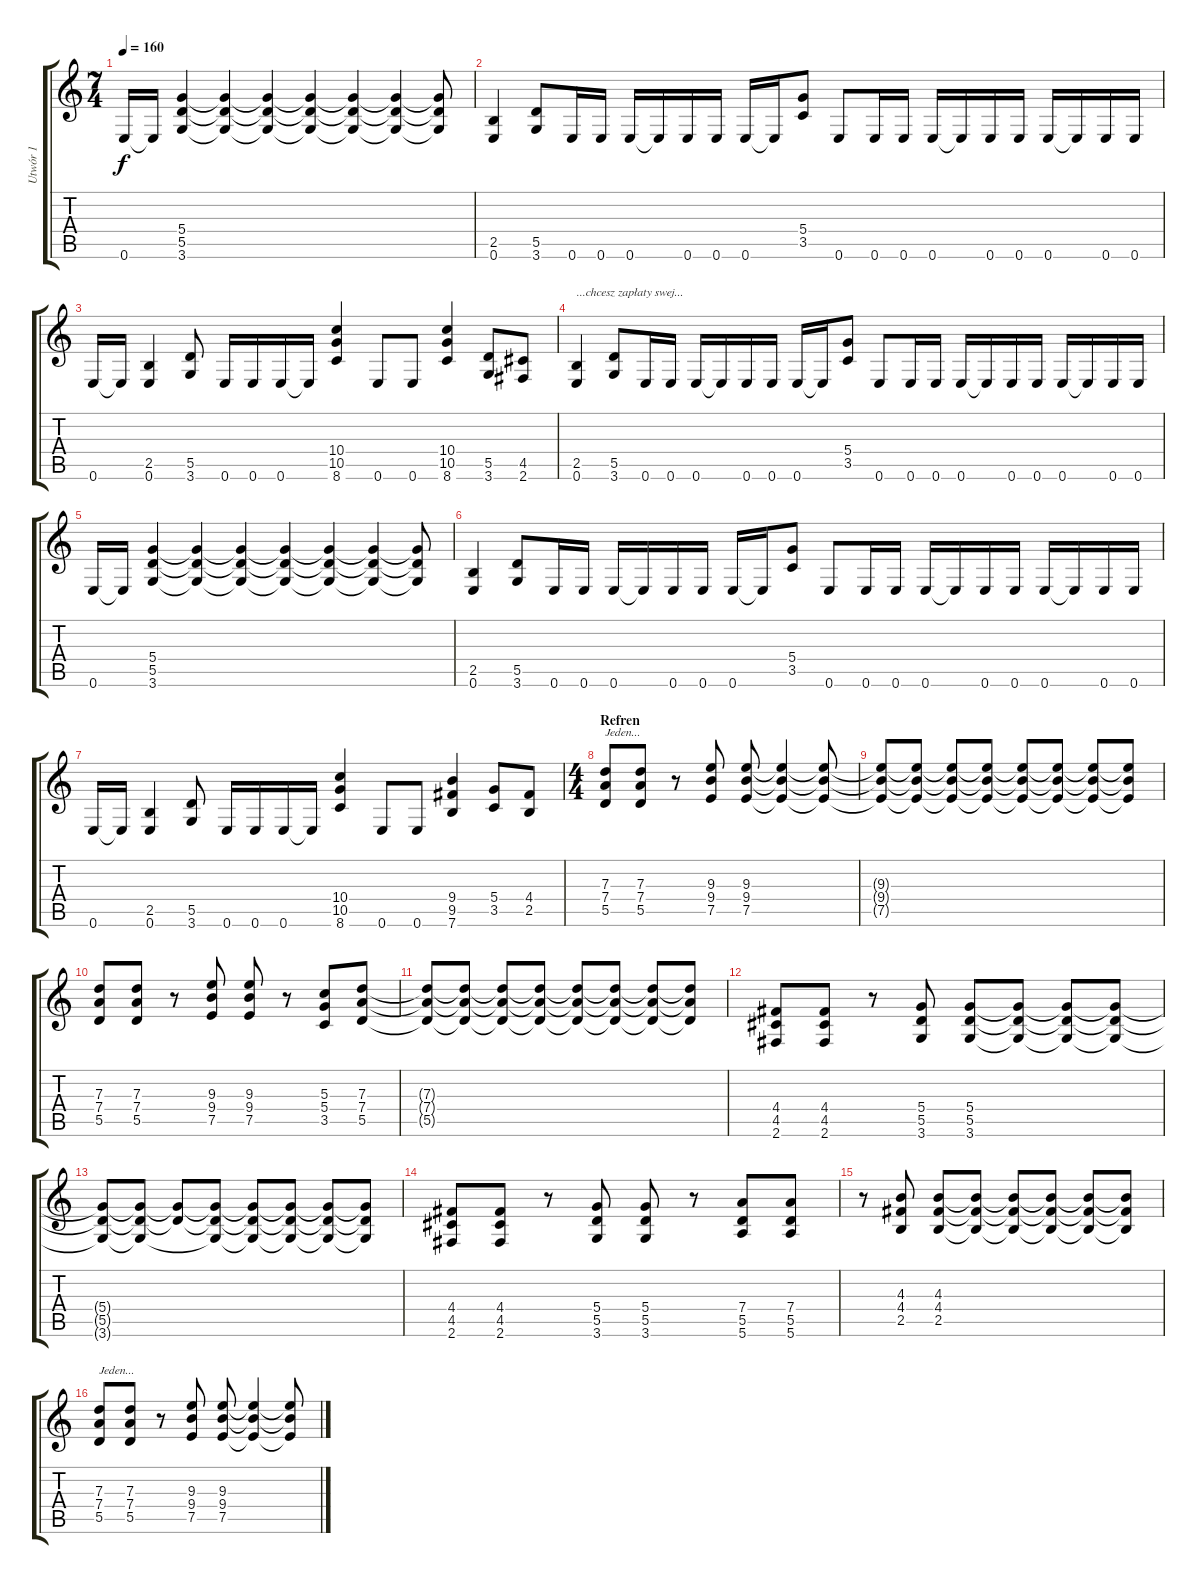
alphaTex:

\track ("Utwór 1" "Utwór 1") {instrument distortionguitar}
\staff {score tabs}
\tuning (E4 B3 G3 D3 A2 E2) {hide}
\ts (7 4)
\tempo 160
\clef g2
\ks c
0.6.16{dy f} 0.6{t}.16 (5.4 5.5 3.6).4 (5.4{t} 5.5{t} 3.6{t}).4 (5.4{t} 5.5{t} 3.6{t}).4 (5.4{t} 5.5{t} 3.6{t}).4 (5.4{t} 5.5{t} 3.6{t}).4 (5.4{t} 5.5{t} 3.6{t}).4 (5.4{t} 5.5{t} 3.6{t}).8 |
(2.5 0.6).4 (5.5 3.6).8 0.6.16 0.6.16 0.6.16 0.6{t}.16 0.6.16 0.6.16 0.6.16 0.6{t}.16 (5.4 3.5).8 0.6.8 0.6.16 0.6.16 0.6.16 0.6{t}.16 0.6.16 0.6.16 0.6.16 0.6{t}.16 0.6.16 0.6.16 |
0.6.16 0.6{t}.16 (2.5 0.6).4 (5.5 3.6).8 0.6.16 0.6.16 0.6.16 0.6{t}.16 (10.4 10.5 8.6).4 0.6.8 0.6.8 (10.4 10.5 8.6).4 (5.5 3.6).8 (4.5 2.6).8 |
(2.5 0.6).4{txt "...chcesz zapłaty swej..."} (5.5 3.6).8 0.6.16 0.6.16 0.6.16 0.6{t}.16 0.6.16 0.6.16 0.6.16 0.6{t}.16 (5.4 3.5).8 0.6.8 0.6.16 0.6.16 0.6.16 0.6{t}.16 0.6.16 0.6.16 0.6.16 0.6{t}.16 0.6.16 0.6.16 |
0.6.16 0.6{t}.16 (5.4 5.5 3.6).4 (5.4{t} 5.5{t} 3.6{t}).4 (5.4{t} 5.5{t} 3.6{t}).4 (5.4{t} 5.5{t} 3.6{t}).4 (5.4{t} 5.5{t} 3.6{t}).4 (5.4{t} 5.5{t} 3.6{t}).4 (5.4{t} 5.5{t} 3.6{t}).8 |
(2.5 0.6).4 (5.5 3.6).8 0.6.16 0.6.16 0.6.16 0.6{t}.16 0.6.16 0.6.16 0.6.16 0.6{t}.16 (5.4 3.5).8 0.6.8 0.6.16 0.6.16 0.6.16 0.6{t}.16 0.6.16 0.6.16 0.6.16 0.6{t}.16 0.6.16 0.6.16 |
0.6.16 0.6{t}.16 (2.5 0.6).4 (5.5 3.6).8 0.6.16 0.6.16 0.6.16 0.6{t}.16 (10.4 10.5 8.6).4 0.6.8 0.6.8 (9.4 9.5 7.6).4 (5.4 3.5).8 (4.4 2.5).8 |
\ts (4 4)
\section ("" "Refren")
(7.3 7.4 5.5).8{txt "Jeden..."} (7.3 7.4 5.5).8 r.8 (9.3 9.4 7.5).8 (9.3 9.4 7.5).8 (9.3{t} 9.4{t} 7.5{t}).4 (9.3{t} 9.4{t} 7.5{t}).8 |
(9.3{t} 9.4{t} 7.5{t}).8 (9.3{t} 9.4{t} 7.5{t}).8 (9.3{t} 9.4{t} 7.5{t}).8 (9.3{t} 9.4{t} 7.5{t}).8 (9.3{t} 9.4{t} 7.5{t}).8 (9.3{t} 9.4{t} 7.5{t}).8 (9.3{t} 9.4{t} 7.5{t}).8 (9.3{t} 9.4{t} 7.5{t}).8 |
(7.3 7.4 5.5).8 (7.3 7.4 5.5).8 r.8 (9.3 9.4 7.5).8 (9.3 9.4 7.5).8 r.8 (5.3 5.4 3.5).8 (7.3 7.4 5.5).8 |
(7.3{t} 7.4{t} 5.5{t}).8 (7.3{t} 7.4{t} 5.5{t}).8 (7.3{t} 7.4{t} 5.5{t}).8 (7.3{t} 7.4{t} 5.5{t}).8 (7.3{t} 7.4{t} 5.5{t}).8 (7.3{t} 7.4{t} 5.5{t}).8 (7.3{t} 7.4{t} 5.5{t}).8 (7.3{t} 7.4{t} 5.5{t}).8 |
(4.4 4.5 2.6).8 (4.4 4.5 2.6).8 r.8 (5.4 5.5 3.6).8 (5.4 5.5 3.6).8 (5.4{t} 5.5{t} 3.6{t}).8 (5.4{t} 5.5{t} 3.6{t}).8 (5.4{t} 5.5{t} 3.6{t}).8 |
(5.4{t} 5.5{t} 3.6{t}).8 (5.4{t} 5.5{t} 3.6{t}).8 (5.4{t} 5.5{t}).8 (5.4{t} 5.5{t} 3.6{t}).8 (5.4{t} 5.5{t} 3.6{t}).8 (5.4{t} 5.5{t} 3.6{t}).8 (5.4{t} 5.5{t} 3.6{t}).8 (5.4{t} 5.5{t} 3.6{t}).8 |
(4.4 4.5 2.6).8 (4.4 4.5 2.6).8 r.8 (5.4 5.5 3.6).8 (5.4 5.5 3.6).8 r.8 (7.4 5.5 5.6).8 (7.4 5.5 5.6).8 |
r.8 (4.3 4.4 2.5).8 (4.3 4.4 2.5).8 (4.3{t} 4.4{t} 2.5{t}).8 (4.3{t} 4.4{t} 2.5{t}).8 (4.3{t} 4.4{t} 2.5{t}).8 (4.3{t} 4.4{t} 2.5{t}).8 (4.3{t} 4.4{t} 2.5{t}).8 |
(7.3 7.4 5.5).8{txt "Jeden..."} (7.3 7.4 5.5).8 r.8 (9.3 9.4 7.5).8 (9.3 9.4 7.5).8 (9.3{t} 9.4{t} 7.5{t}).4 (9.3{t} 9.4{t} 7.5{t}).8
